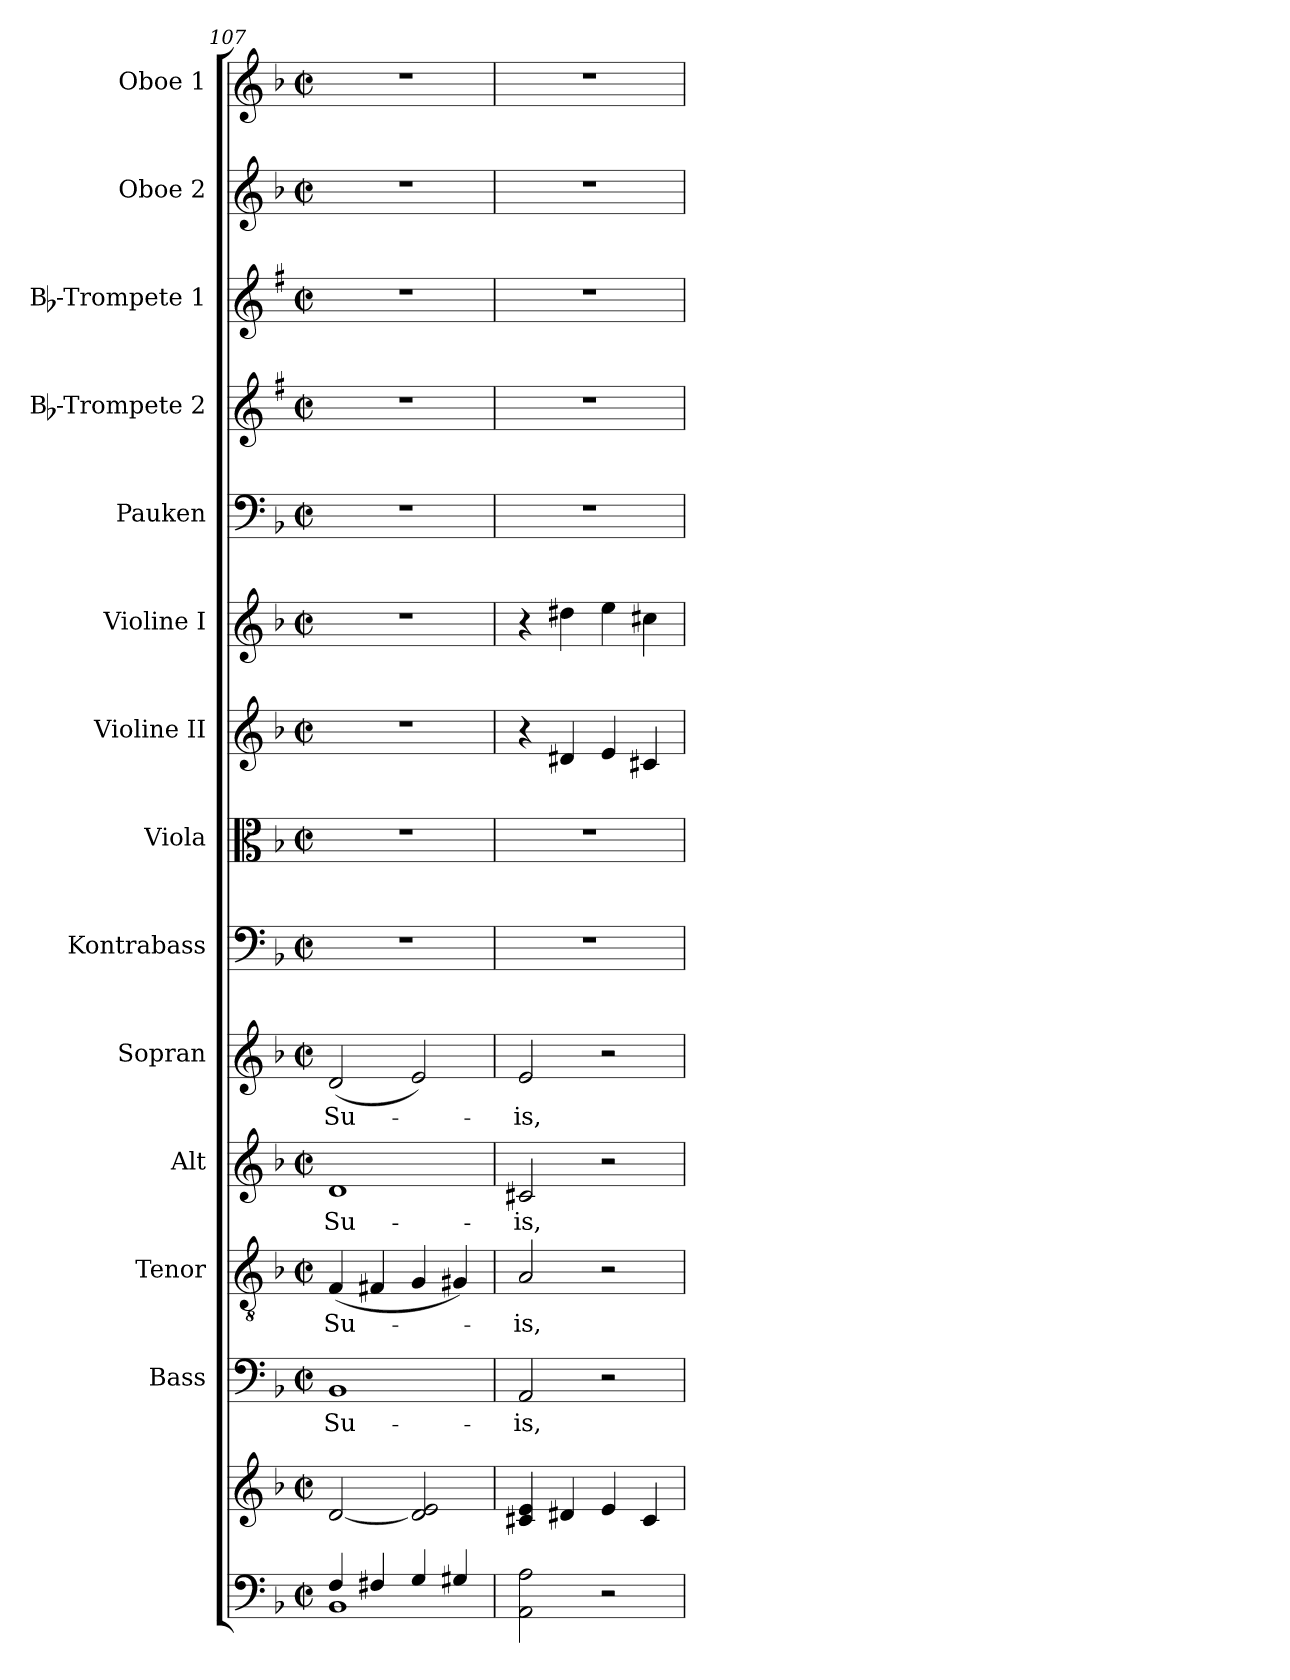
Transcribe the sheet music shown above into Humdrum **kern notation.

**kern	**kern	**kern	**text	**kern	**text	**kern	**text	**kern	**text	**kern	**kern	**kern	**kern	**kern	**kern	**kern	**kern	**kern
*part14	*part14	*part13	*part13	*part12	*part12	*part11	*part11	*part10	*part10	*part9	*part8	*part7	*part6	*part5	*part4	*part3	*part2	*part1
*staff15	*staff14	*staff13	*staff13	*staff12	*staff12	*staff11	*staff11	*staff10	*staff10	*staff9	*staff8	*staff7	*staff6	*staff5	*staff4	*staff3	*staff2	*staff1
*	*	*I"Bass	*	*I"Tenor	*	*I"Alt	*	*I"Sopran	*	*I"Kontrabass	*I"Viola	*I"Violine II	*I"Violine I	*I"Pauken	*I"Bb-Trompete 2	*I"Bb-Trompete 1	*I"Oboe 2	*I"Oboe 1
*	*	*I'B.	*	*I'T.	*	*I'A.	*	*I'S.	*	*I'Kb.	*I'Vla.	*I'Vl. II	*I'Vl. I	*I'Pk.	*I'Bb Trp. 2	*I'Bb Trp. 1	*I'Ob. 2	*I'Ob. 1
*clefF4	*clefG2	*clefF4	*	*clefGv2	*	*clefG2	*	*clefG2	*	*clefF4	*clefC3	*clefG2	*clefG2	*clefF4	*clefG2	*clefG2	*clefG2	*clefG2
*	*	*	*	*	*	*	*	*	*	*ITrd7c12	*	*	*	*	*ITrd1c2	*ITrd1c2	*	*
*k[b-]	*k[b-]	*k[b-]	*	*k[b-]	*	*k[b-]	*	*k[b-]	*	*k[b-]	*k[b-]	*k[b-]	*k[b-]	*k[b-]	*k[b-]	*k[b-]	*k[b-]	*k[b-]
*F:	*F:	*F:	*	*F:	*	*F:	*	*F:	*	*F:	*F:	*F:	*F:	*F:	*F:	*F:	*F:	*F:
*M2/2	*M2/2	*M2/2	*	*M2/2	*	*M2/2	*	*M2/2	*	*M2/2	*M2/2	*M2/2	*M2/2	*M2/2	*M2/2	*M2/2	*M2/2	*M2/2
*met(c|)	*met(c|)	*met(c|)	*	*met(c|)	*	*met(c|)	*	*met(c|)	*	*met(c|)	*met(c|)	*met(c|)	*met(c|)	*met(c|)	*met(c|)	*met(c|)	*met(c|)	*met(c|)
=107	=107	=107	=107	=107	=107	=107	=107	=107	=107	=107	=107	=107	=107	=107	=107	=107	=107	=107
*^	*	*	*	*	*	*	*	*	*	*	*	*	*	*	*	*	*	*
!	!	!	!	!LO:LY:b	!	!LO:LY:b	!	!LO:LY:b	!	!LO:LY:b	!	!	!	!	!	!	!	!	!
4F/	1BB-	[2d/	1BB-	Su-	(<4F/	Su-	1d	Su-	(<2d/	Su-	1r	1r	1r	1r	1r	1r	1r	1r	1r
4F#X/	.	.	.	.	4F#X/	.	.	.	.	.	.	.	.	.	.	.	.	.	.
4G/	.	2d/] 2e/	.	.	4G/	.	.	.	2e/)	.	.	.	.	.	.	.	.	.	.
4G#X/	.	.	.	.	4G#X/)	.	.	.	.	.	.	.	.	.	.	.	.	.	.
*v	*v	*	*	*	*	*	*	*	*	*	*	*	*	*	*	*	*	*	*
=108	=108	=108	=108	=108	=108	=108	=108	=108	=108	=108	=108	=108	=108	=108	=108	=108	=108	=108
!	!	!	!LO:LY:b	!	!LO:LY:b	!	!LO:LY:b	!	!LO:LY:b	!	!	!	!	!	!	!	!	!
2AA\ 2A\	4c#X/ 4e/	2AA/	-is,	2A/	-is,	2c#X/	-is,	2e/	-is,	1r	1r	4r	4r	1r	1r	1r	1r	1r
.	4d#X/	.	.	.	.	.	.	.	.	.	.	4d#X/	4dd#X\	.	.	.	.	.
2r	4e/	2r	.	2r	.	2r	.	2r	.	.	.	4e/	4ee\	.	.	.	.	.
.	4c#/	.	.	.	.	.	.	.	.	.	.	4c#X/	4cc#X\	.	.	.	.	.
=	=	=	=	=	=	=	=	=	=	=	=	=	=	=	=	=	=	=
*-	*-	*-	*-	*-	*-	*-	*-	*-	*-	*-	*-	*-	*-	*-	*-	*-	*-	*-
